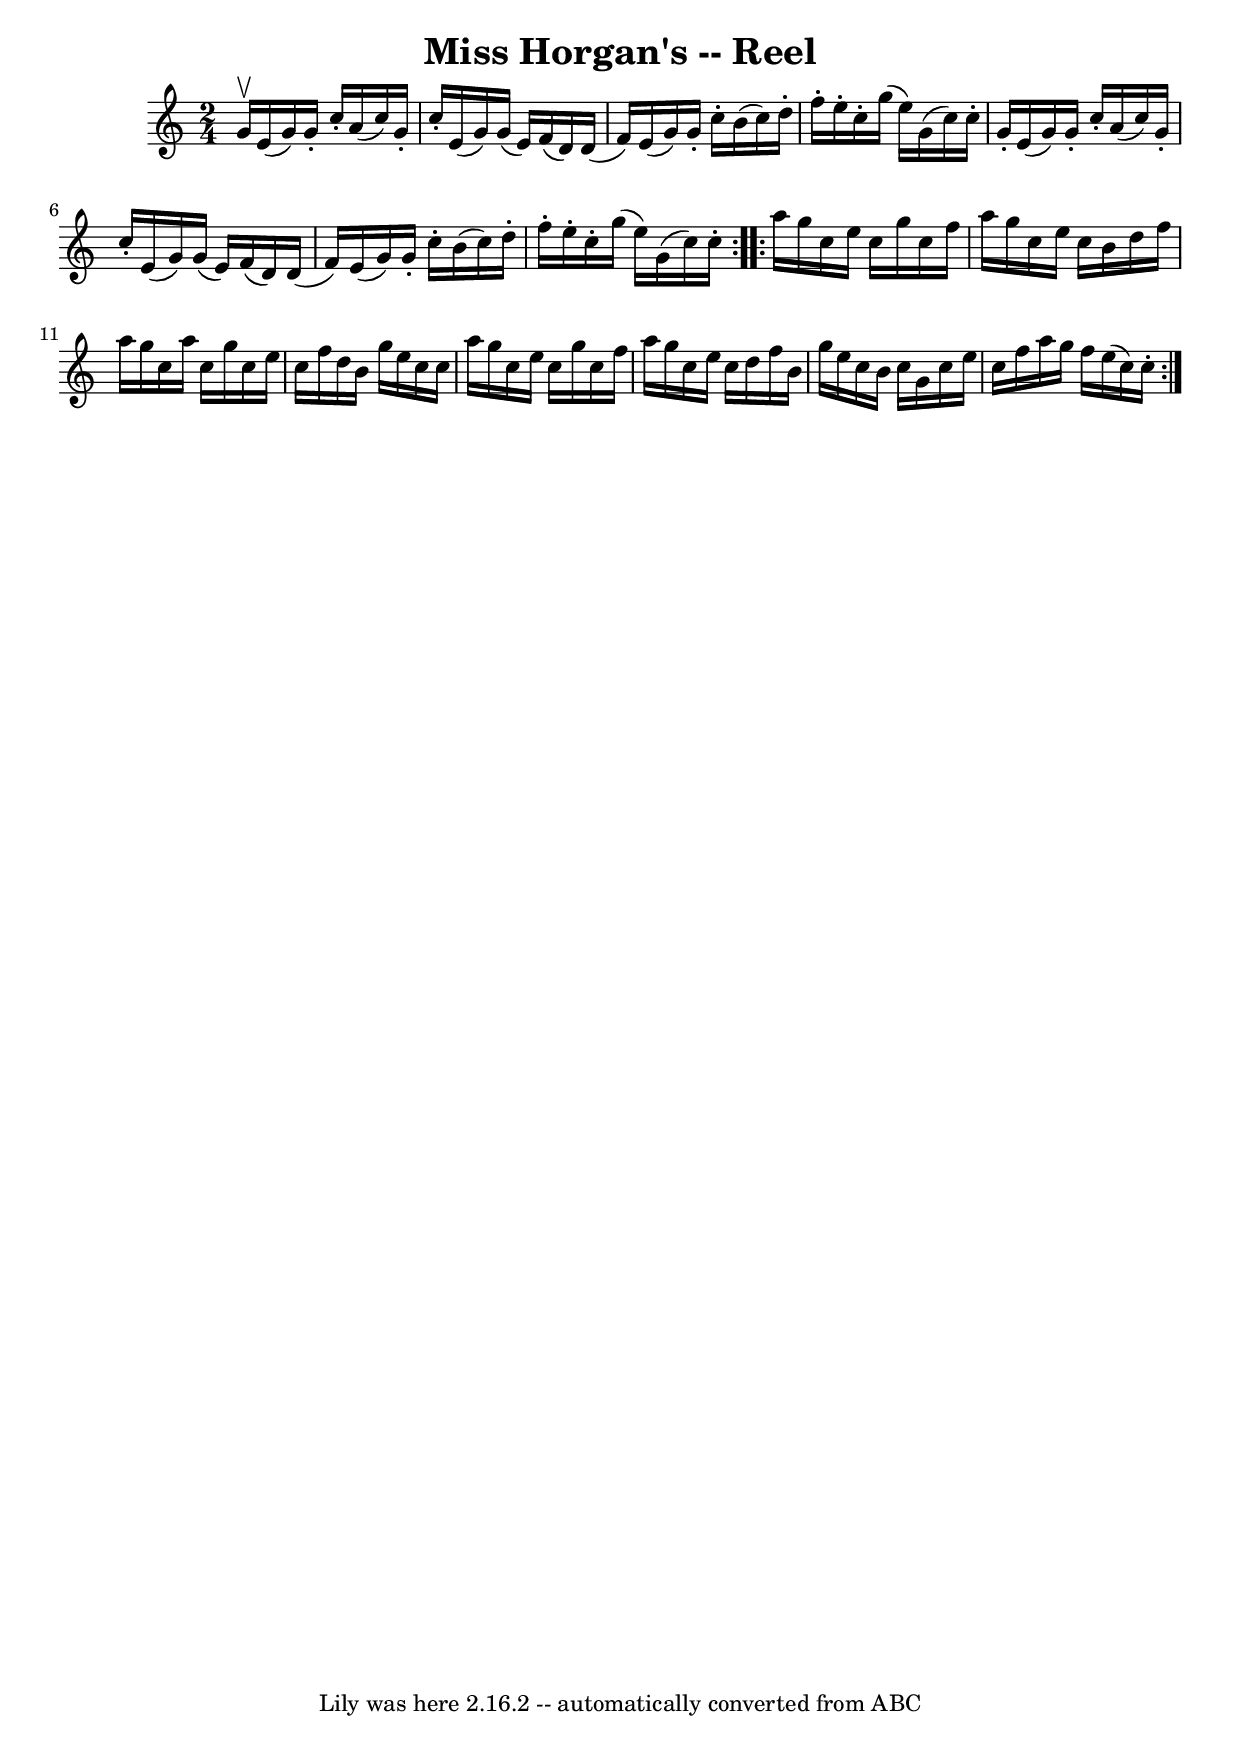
\version "2.16.2"
\include "Mammoth.ily"
\header {
  %% book = "Ryan's Mammoth Collection"
  crossRefNumber = "1"
  footnotes = "\\\\216"
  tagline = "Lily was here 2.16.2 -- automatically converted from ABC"
  title = "Miss Horgan's -- Reel"

}
voicedefault =  {



  \repeat volta 2 {

    \time 2/4      \key c \major g'16^\upbow   |
    e'16 (g'16) g'16-. c''16-. a'16 (c''16) g'16-. c''16-.    |
    e'16 (g'16 ) g'16 (e'16) f'16 (d'16) d'16 (f'16)   |
    e'16 (g'16) g'16-. c''16-. b'16 (c''16) d''16-. f''16-.    |
    e''16-. c''16-. g''16 (e''16) g'16 (c''16) c''16-. g'16-.   |
    e'16 (g'16) g'16-. c''16-. a'16 (c''16) g'16-. c''16-.    |
    e'16 (g'16) g'16 ( e'16) f'16 (d'16) d'16 (f'16)    |
    e'16 (g'16) g'16-. c''16-. b'16 (c''16) d''16-. f''16-.   |
    
    e''16-. c''16-. g''16 (e''16) g'16 (c''16) c''16-. 
  }   
  
  \repeat volta 2 {
    a''16    |
    g''16 c''16 e''16 c''16 g''16 c''16 f''16 a''16     |
    g''16 c''16 e''16 c''16 b'16 d''16 f''16 a''16     |
    g''16 c''16 a''16 c''16 g''16 c''16 e''16 c''16     |
    f''16 d''16 b'16 g''16 e''16 c''16 c''16 a''16     |
    g''16 c''16 e''16 c''16 g''16 c''16 f''16 a''16     |
    g''16 c''16 e''16 c''16 d''16 f''16 b'16 g''16     |
    e''16 c''16 b'16 c''16 g'16 c''16 e''16 c''16     |
    f''16   
    a''16 g''16 f''16 e''16 (c''16) c''16-.   
  }   

}

\score{
  <<

    \context Staff="default"
    {
      \voicedefault 
      
    }

  >>
  \layout {
    
  }
  \midi {
  }

}
